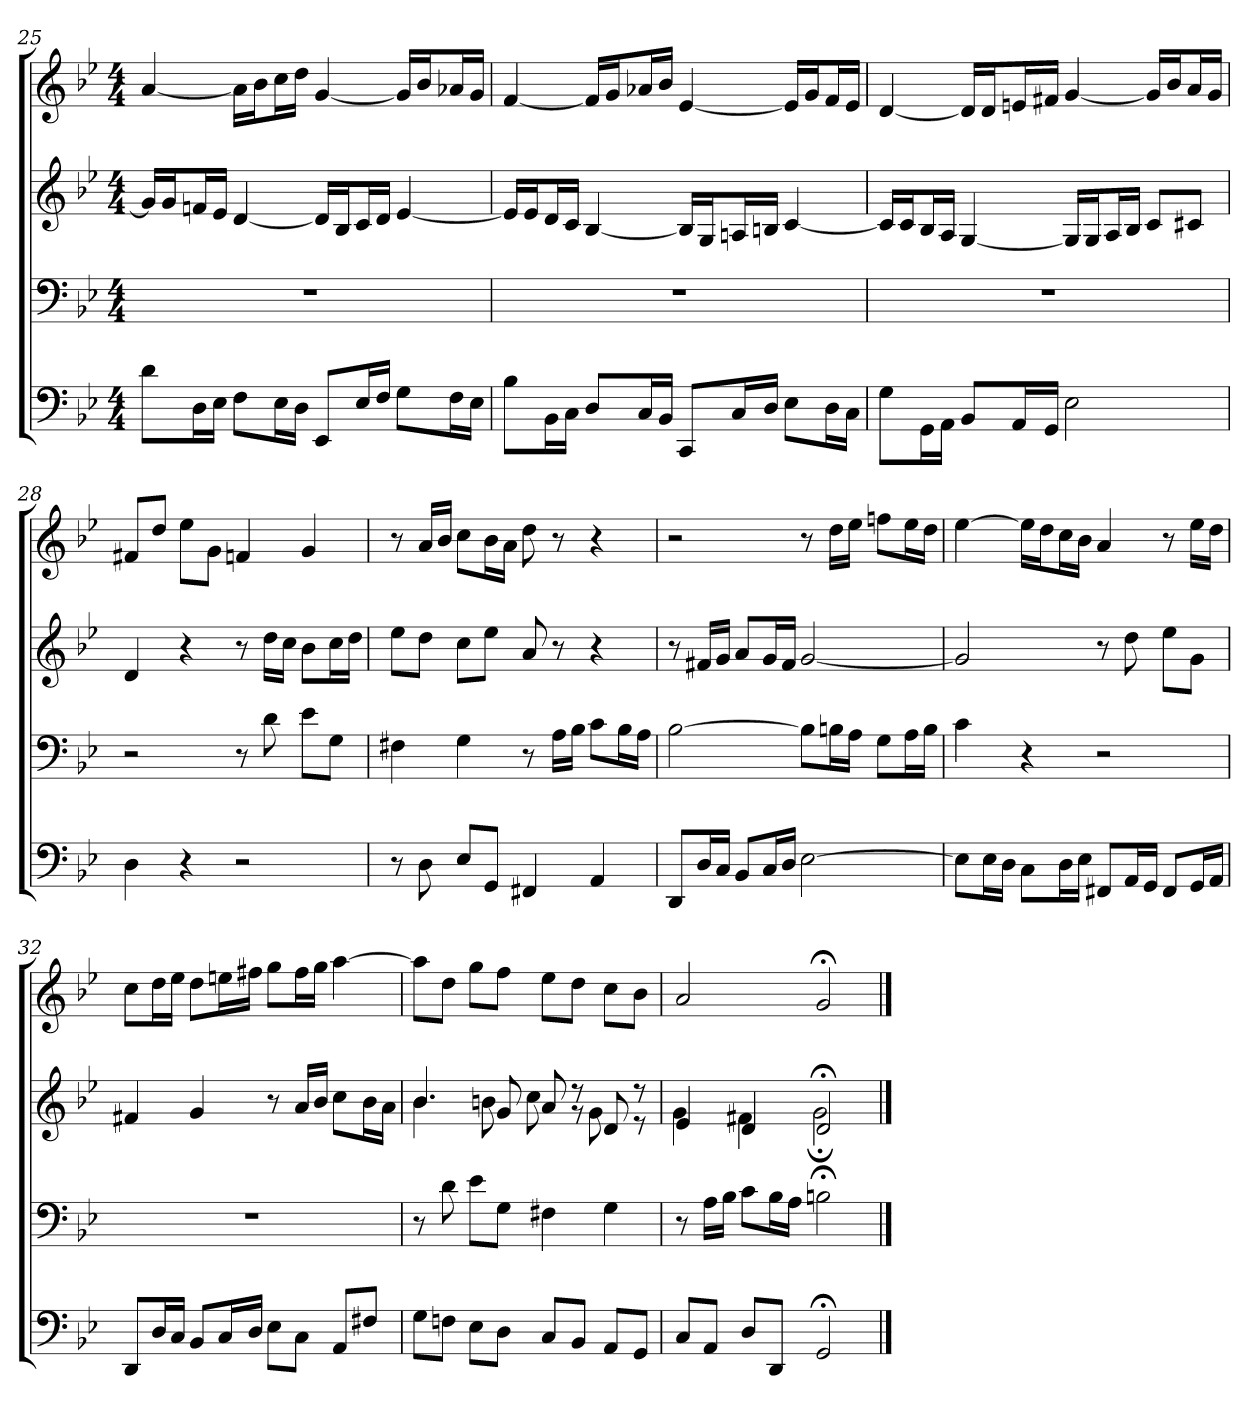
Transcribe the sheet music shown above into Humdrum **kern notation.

**kern	**kern	**kern	**kern
*part4	*part3	*part2	*part1
*staff4	*staff3	*staff2	*staff1
*clefF4	*clefF4	*clefG2	*clefG2
*k[b-e-]	*k[b-e-]	*k[b-e-]	*k[b-e-]
*g:	*g:	*g:	*g:
*M4/4	*M4/4	*M4/4	*M4/4
=25	=25	=25	=25
8d\L	1r	16g/LL]	[4a
.	.	16g/J	.
16D\L	.	16fn/L	.
16E-\JJ	.	16e-/JJ	.
8F\L	.	[4d	16a\LL]
.	.	.	16b-\J
16E-\L	.	.	16cc\L
16D\JJ	.	.	16dd\JJ
8EE-/L	.	16d/LL]	[4g
.	.	16B-/J	.
16E-/L	.	16c/L	.
16F/JJ	.	16d/JJ	.
8G\L	.	[4e-	16g/LL]
.	.	.	16b-/J
16F\L	.	.	16a-X/L
16E-\JJ	.	.	16g/JJ
=26	=26	=26	=26
8B-\L	1r	16e-/LL]	[4f
.	.	16e-/J	.
16BB-\L	.	16d/L	.
16C\JJ	.	16c/JJ	.
8D/L	.	[4B-	16f/LL]
.	.	.	16g/J
16C/L	.	.	16a-X/L
16BB-/JJ	.	.	16b-/JJ
8CC/L	.	16B-/LL]	[4e-
.	.	16G/J	.
16C/L	.	16An/L	.
16D/JJ	.	16Bn/JJ	.
8E-\L	.	[4c	16e-/LL]
.	.	.	16g/J
16D\L	.	.	16f/L
16C\JJ	.	.	16e-/JJ
=27	=27	=27	=27
8G\L	1r	16c/LL]	[4d
.	.	16c/J	.
16GG\L	.	16B-/L	.
16AA\JJ	.	16A/JJ	.
8BB-/L	.	[4G	16d/LL]
.	.	.	16d/J
16AA/L	.	.	16en/L
16GG/JJ	.	.	16f#X/JJ
2E-	.	16G/LL]	[4g
.	.	16G/J	.
.	.	16A/L	.
.	.	16B-/JJ	.
.	.	8c/L	16g/LL]
.	.	.	16b-/J
.	.	8c#X/J	16a/L
.	.	.	16g/JJ
=28	=28	=28	=28
4D	2r	4d	8f#X/L
.	.	.	8dd/J
4r	.	4r	8ee-\L
.	.	.	8g\J
2r	8r	8r	4fn
.	8d	16dd\LL	.
.	.	16cc\JJ	.
.	8e-\L	8b-\L	4g
.	8G\J	16cc\L	.
.	.	16dd\JJ	.
=29	=29	=29	=29
8r	4F#X	8ee-\L	8r
8D	.	8dd\J	16a/LL
.	.	.	16b-/JJ
8E-/L	4G	8cc\L	8cc\L
8GG/J	.	8ee-\J	16b-\L
.	.	.	16a\JJ
4FF#X	8r	8a	8dd
.	16A\LL	8r	8r
.	16B-\JJ	.	.
4AA	8c\L	4r	4r
.	16B-\L	.	.
.	16A\JJ	.	.
=30	=30	=30	=30
8DD/L	[2B-	8r	2r
16D/L	.	16f#X/LL	.
16C/JJ	.	16g/JJ	.
8BB-/L	.	8a/L	.
16C/L	.	16g/L	.
16D/JJ	.	16f#/JJ	.
[2E-	8B-\L]	[2g	8r
.	16Bn\L	.	16dd\LL
.	16A\JJ	.	16ee-\JJ
.	8G\L	.	8ffn\L
.	16A\L	.	16ee-\L
.	16B\JJ	.	16dd\JJ
=31	=31	=31	=31
8E-\L]	4c	2g]	[4ee-
16E-\L	.	.	.
16D\JJ	.	.	.
8C\L	4r	.	16ee-\LL]
.	.	.	16dd\J
16D\L	.	.	16cc\L
16E-\JJ	.	.	16b-\JJ
8FF#X/L	2r	8r	4a
16AA/L	.	8dd	.
16GG/JJ	.	.	.
8FF#/L	.	8ee-\L	8r
16GG/L	.	8g\J	16ee-\LL
16AA/JJ	.	.	16dd\JJ
=32	=32	=32	=32
8DD/L	1r	4f#X	8cc\L
16D/L	.	.	16dd\L
16C/JJ	.	.	16ee-\JJ
8BB-/L	.	4g	8dd\L
16C/L	.	.	16een\L
16D/JJ	.	.	16ff#X\JJ
8E-\L	.	8r	8gg\L
8C\J	.	16a/LL	16ff#\L
.	.	16b-/JJ	16gg\JJ
8AA/L	.	8cc\L	[4aa
8F#X/J	.	16b-\L	.
.	.	16a\JJ	.
=33	=33	=33	=33
*	*	*^	*
8G\L	8r	4.b-	4.b-	8aa\L]
8Fn\J	8d	.	.	8dd\J
8E-\L	8e-\L	.	.	8gg\L
8D\J	8G\J	8g	8bn	8ff\J
8C/L	4F#X	8a	8cc	8ee-\L
8BB-/J	.	8r	8r	8dd\J
8AA/L	4G	8d	8g	8cc\L
8GG/J	.	8r	8r	8b-\J
=34	=34	=34	=34	=34
8C/L	8r	4e-	4g	2a
8AA/J	16A\LL	.	.	.
.	16B-\JJ	.	.	.
8D/L	8c\L	4d	4f#X	.
8DD/J	16B-\L	.	.	.
.	16A\JJ	.	.	.
2GG;<	2Bn;<	2d;<	2g;	2g;<
*	*	*v	*v	*
==	==	==	==
*-	*-	*-	*-
